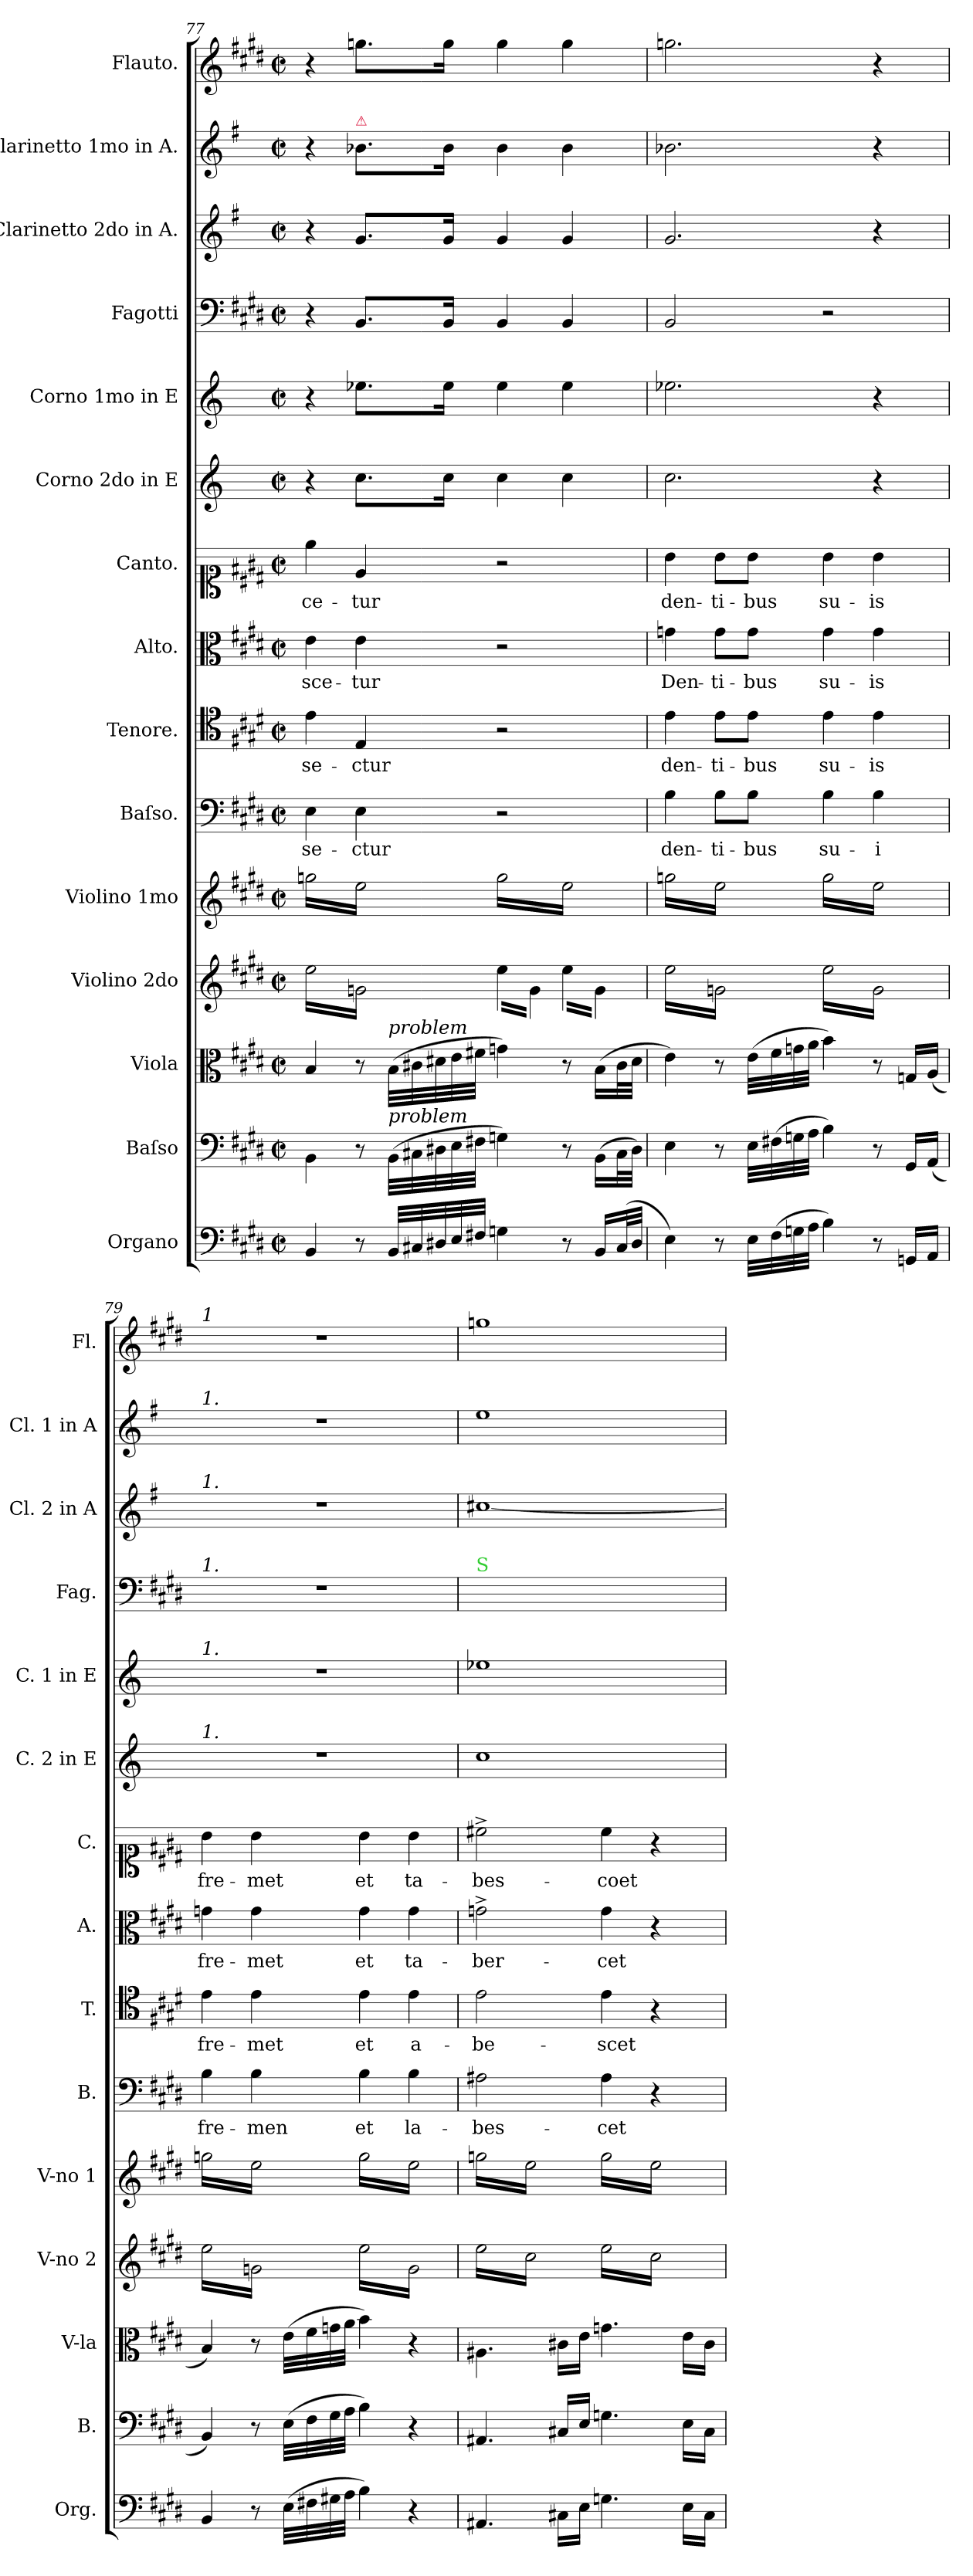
**kern	**kern	**kern	**kern	**kern	**kern	**text	**kern	**text	**kern	**text	**kern	**text	**kern	**kern	**kern	**kern	**kern	**kern
*part15	*part14	*part13	*part12	*part11	*part10	*part10	*part9	*part9	*part8	*part8	*part7	*part7	*part6	*part5	*part4	*part3	*part2	*part1
*staff15	*staff14	*staff13	*staff12	*staff11	*staff10	*staff10	*staff9	*staff9	*staff8	*staff8	*staff7	*staff7	*staff6	*staff5	*staff4	*staff3	*staff2	*staff1
*I"Organo	*I"Baſso	*I"Viola	*I"Violino 2do	*I"Violino 1mo	*I"Baſso.	*	*I"Tenore.	*	*I"Alto.	*	*I"Canto.	*	*I"Corno 2do in E	*I"Corno 1mo in E	*I"Fagotti	*I"Clarinetto 2do in A.	*I"Clarinetto 1mo in A.	*I"Flauto.
*I'Org.	*I'B.	*I'V-la	*I'V-no 2	*I'V-no 1	*I'B.	*	*I'T.	*	*I'A.	*	*I'C.	*	*I'C. 2 in E	*I'C. 1 in E	*I'Fag.	*I'Cl. 2 in A	*I'Cl. 1 in A	*I'Fl.
*clefF4	*clefF4	*clefC3	*clefG2	*clefG2	*clefF4	*	*clefC4	*	*clefC3	*	*clefC1	*	*clefG2	*clefG2	*clefF4	*clefG2	*clefG2	*clefG2
*	*	*	*	*	*	*	*	*	*	*	*	*	*ITrd5c8	*ITrd5c8	*	*ITrd2c3	*ITrd2c3	*
*k[f#c#g#d#]	*k[f#c#g#d#]	*k[f#c#g#d#]	*k[f#c#g#d#]	*k[f#c#g#d#]	*k[f#c#g#d#]	*	*k[f#c#g#d#]	*	*k[f#c#g#d#]	*	*k[f#c#g#d#]	*	*k[f#c#g#d#]	*k[f#c#g#d#]	*k[f#c#g#d#]	*k[f#c#g#d#]	*k[f#c#g#d#]	*k[f#c#g#d#]
*M2/2	*M2/2	*M2/2	*M2/2	*M2/2	*M2/2	*	*M2/2	*	*M2/2	*	*M2/2	*	*M2/2	*M2/2	*M2/2	*M2/2	*M2/2	*M2/2
*met(c|)	*met(c|)	*met(c|)	*met(c|)	*met(c|)	*met(c|)	*	*met(c|)	*	*met(c|)	*	*met(c|)	*	*met(c|)	*met(c|)	*met(c|)	*met(c|)	*met(c|)	*met(c|)
=77	=77	=77	=77	=77	=77	=77	=77	=77	=77	=77	=77	=77	=77	=77	=77	=77	=77	=77
*	*	*	*tremolo	*	*	*	*	*	*	*	*	*	*	*	*	*	*	*
*	*	*	*	*tremolo	*	*	*	*	*	*	*	*	*	*	*	*	*	*
4BB/	4BB\	4B/	16ee\LL	16ggn\LL	4E\	-se-	4e\	-se-	4e\	-sce-	4ee\	-ce-	4r	4r	4r	4r	4r	4r
.	.	.	16g\	16ee\	.	.	.	.	.	.	.	.	.	.	.	.	.	.
.	.	.	16ee\	16ggn\	.	.	.	.	.	.	.	.	.	.	.	.	.	.
.	.	.	16g\	16ee\	.	.	.	.	.	.	.	.	.	.	.	.	.	.
!	!	!	!	!	!	!	!	!	!	!	!	!	!	!	!	!	!LO:TX:a:color=crimson:t=⚠	!
8r	8r	8r	16ee\	16ggn\	4E\	-ctur	4E/	-ctur	4e\	-tur	4e/	-tur	8.e\L	8.gn\L	8.BB/L	8.e/L	8.gn\L	8.ggn\L
.	.	.	16g\	16ee\	.	.	.	.	.	.	.	.	.	.	.	.	.	.
*Xtuplet	*Xtuplet	*Xtuplet	*	*	*	*	*	*	*	*	*	*	*	*	*	*	*	*
!	!	!LO:TX:a:i:t=problem	!	!	!	!	!	!	!	!	!	!	!	!	!	!	!	!
!	!LO:TX:a:i:t=problem	!	!	!	!	!	!	!	!	!	!	!	!	!	!	!	!	!
40BB/LLL	(40BB\LLL	(40B\LLL	16ee\	16ggn\	.	.	.	.	.	.	.	.	.	.	.	.	.	.
40C#X/	40C#X\	40c#X\	.	.	.	.	.	.	.	.	.	.	.	.	.	.	.	.
40D#X/	40D#X\	40d#X\	.	.	.	.	.	.	.	.	.	.	.	.	.	.	.	.
.	.	.	16g\JJ	16ee\JJ	.	.	.	.	.	.	.	.	16e\Jk	16g\Jk	16BB/Jk	16e/Jk	16g\Jk	16gg\Jk
40E/	40E\	40e\	.	.	.	.	.	.	.	.	.	.	.	.	.	.	.	.
40F#X/JJJ	40F#X\JJJ	40f#X\JJJ	.	.	.	.	.	.	.	.	.	.	.	.	.	.	.	.
4Gn\	4Gn\)	4gn\)	16ee\LL	16gg\LL	2r	.	2r	.	2r	.	2r	.	4e\	4g\	4BB/	4e/	4g\	4gg\
.	.	.	16g\	16ee\	.	.	.	.	.	.	.	.	.	.	.	.	.	.
.	.	.	16ee\	16gg\	.	.	.	.	.	.	.	.	.	.	.	.	.	.
.	.	.	16g\JJ	16ee\	.	.	.	.	.	.	.	.	.	.	.	.	.	.
8r	8r	8r	16ee\LL	16gg\	.	.	.	.	.	.	.	.	4e\	4g\	4BB/	4e/	4g\	4gg\
.	.	.	16g\	16ee\	.	.	.	.	.	.	.	.	.	.	.	.	.	.
16BB/LL	(16BB\LL	(16B\LL	16ee\	16gg\	.	.	.	.	.	.	.	.	.	.	.	.	.	.
(32C#/L	32C#\L	32c#\L	16g\JJ	16ee\JJ	.	.	.	.	.	.	.	.	.	.	.	.	.	.
32D#/JJJ	32D#\JJJ)	32d#\JJJ	.	.	.	.	.	.	.	.	.	.	.	.	.	.	.	.
=78	=78	=78	=78	=78	=78	=78	=78	=78	=78	=78	=78	=78	=78	=78	=78	=78	=78	=78
4E\)	4E\	4e\)	16ee\LL	16ggn\LL	4B\	den-	4e\	den-	4gn\	Den-	4b\	den-	2.e\	2.gn\	2BB/	2.e/	2.gn\	2.ggn\
.	.	.	16g\	16ee\	.	.	.	.	.	.	.	.	.	.	.	.	.	.
.	.	.	16ee\	16ggn\	.	.	.	.	.	.	.	.	.	.	.	.	.	.
.	.	.	16g\	16ee\	.	.	.	.	.	.	.	.	.	.	.	.	.	.
8r	8r	8r	16ee\	16ggn\	8B\L	-ti-	8e\L	-ti-	8g\L	-ti-	8b\L	-ti-	.	.	.	.	.	.
.	.	.	16g\	16ee\	.	.	.	.	.	.	.	.	.	.	.	.	.	.
32E\LLL	32E\LLL	(32e\LLL	16ee\	16ggn\	8B\J	-bus	8e\J	-bus	8g\J	-bus	8b\J	-bus	.	.	.	.	.	.
(32F#\	(32F#X\	32f#\	.	.	.	.	.	.	.	.	.	.	.	.	.	.	.	.
32Gn\	32Gn\	32gn\	16g\JJ	16ee\JJ	.	.	.	.	.	.	.	.	.	.	.	.	.	.
32A\JJJ	32A\JJJ	32a\JJJ	.	.	.	.	.	.	.	.	.	.	.	.	.	.	.	.
4B\)	4B\)	4b\)	16ee\LL	16gg\LL	4B\	su-	4e\	su-	4g\	su-	4b\	su-	.	.	2r	.	.	.
.	.	.	16g\	16ee\	.	.	.	.	.	.	.	.	.	.	.	.	.	.
.	.	.	16ee\	16gg\	.	.	.	.	.	.	.	.	.	.	.	.	.	.
.	.	.	16g\	16ee\	.	.	.	.	.	.	.	.	.	.	.	.	.	.
8r	8r	8r	16ee\	16gg\	4B\	-i	4e\	-is	4g\	-is	4b\	-is	4r	4r	.	4r	4r	4r
.	.	.	16g\	16ee\	.	.	.	.	.	.	.	.	.	.	.	.	.	.
16GGn/LL	16GG#/LL	16Gn/LL	16ee\	16gg\	.	.	.	.	.	.	.	.	.	.	.	.	.	.
16AA/JJ	(16AA/JJ	(16A/JJ	16g\JJ	16ee\JJ	.	.	.	.	.	.	.	.	.	.	.	.	.	.
=79	=79	=79	=79	=79	=79	=79	=79	=79	=79	=79	=79	=79	=79	=79	=79	=79	=79	=79
!	!	!	!	!	!	!	!	!	!	!	!	!	!	!	!	!	!	!LO:TX:a:i:t=1
!	!	!	!	!	!	!	!	!	!	!	!	!	!	!	!	!	!LO:TX:a:i:t=1.	!
!	!	!	!	!	!	!	!	!	!	!	!	!	!	!	!	!LO:TX:a:i:t=1.	!	!
!	!	!	!	!	!	!	!	!	!	!	!	!	!	!	!LO:TX:a:i:t=1.	!	!	!
!	!	!	!	!	!	!	!	!	!	!	!	!	!	!LO:TX:a:i:t=1.	!	!	!	!
!	!	!	!	!	!	!	!	!	!	!	!	!	!LO:TX:a:i:t=1.	!	!	!	!	!
4BB/	4BB/)	4B/)	16ee\LL	16ggn\LL	4B\	fre-	4e\	fre-	4gn\	fre-	4b\	fre-	1r	1r	1r	1r	1r	1r
.	.	.	16g\	16ee\	.	.	.	.	.	.	.	.	.	.	.	.	.	.
.	.	.	16ee\	16ggn\	.	.	.	.	.	.	.	.	.	.	.	.	.	.
.	.	.	16g\	16ee\	.	.	.	.	.	.	.	.	.	.	.	.	.	.
8r	8r	8r	16ee\	16ggn\	4B\	-men	4e\	-met	4g\	-met	4b\	-met	.	.	.	.	.	.
.	.	.	16g\	16ee\	.	.	.	.	.	.	.	.	.	.	.	.	.	.
(32E\LLL	(32E\LLL	(32e\LLL	16ee\	16ggn\	.	.	.	.	.	.	.	.	.	.	.	.	.	.
32F#X\	32F#\	32f#\	.	.	.	.	.	.	.	.	.	.	.	.	.	.	.	.
32G#X\	32G#\	32gn\	16g\JJ	16ee\JJ	.	.	.	.	.	.	.	.	.	.	.	.	.	.
32A\JJJ	32A\JJJ	32a\JJJ	.	.	.	.	.	.	.	.	.	.	.	.	.	.	.	.
4B\)	4B\)	4b\)	16ee\LL	16gg\LL	4B\	et	4e\	et	4g\	et	4b\	et	.	.	.	.	.	.
.	.	.	16g\	16ee\	.	.	.	.	.	.	.	.	.	.	.	.	.	.
.	.	.	16ee\	16gg\	.	.	.	.	.	.	.	.	.	.	.	.	.	.
.	.	.	16g\	16ee\	.	.	.	.	.	.	.	.	.	.	.	.	.	.
4r	4r	4r	16ee\	16gg\	4B\	la-	4e\	a-	4g\	ta-	4b\	ta-	.	.	.	.	.	.
.	.	.	16g\	16ee\	.	.	.	.	.	.	.	.	.	.	.	.	.	.
.	.	.	16ee\	16gg\	.	.	.	.	.	.	.	.	.	.	.	.	.	.
.	.	.	16g\JJ	16ee\JJ	.	.	.	.	.	.	.	.	.	.	.	.	.	.
=80	=80	=80	=80	=80	=80	=80	=80	=80	=80	=80	=80	=80	=80	=80	=80	=80	=80	=80
!	!	!	!	!	!	!	!	!	!	!	!	!	!	!	!LO:TX:a:color=limegreen:t=S	!	!	!
4.AA#X/	4.AA#X/	4.A#X\	16ee\LL	16ggn\LL	2A#X\	-bes-	2e\	-be-	2gn^\	-ber-	2cc#X^\	-bes-	1e/	1gn/	1ryy	[1a#X/	1cc#\	1ggn\
.	.	.	16cc#\	16ee\	.	.	.	.	.	.	.	.	.	.	.	.	.	.
.	.	.	16ee\	16ggn\	.	.	.	.	.	.	.	.	.	.	.	.	.	.
.	.	.	16cc#\	16ee\	.	.	.	.	.	.	.	.	.	.	.	.	.	.
.	.	.	16ee\	16ggn\	.	.	.	.	.	.	.	.	.	.	.	.	.	.
.	.	.	16cc#\	16ee\	.	.	.	.	.	.	.	.	.	.	.	.	.	.
16C#X\LL	16C#X/LL	16c#X\LL	16ee\	16ggn\	.	.	.	.	.	.	.	.	.	.	.	.	.	.
16E\JJ	16E/JJ	16e\JJ	16cc#\JJ	16ee\JJ	.	.	.	.	.	.	.	.	.	.	.	.	.	.
4.Gn\	4.Gn\	4.gn\	16ee\LL	16gg\LL	4A#\	-cet	4e\	-scet	4g\	-cet	4cc#\	-coet	.	.	.	.	.	.
.	.	.	16cc#\	16ee\	.	.	.	.	.	.	.	.	.	.	.	.	.	.
.	.	.	16ee\	16gg\	.	.	.	.	.	.	.	.	.	.	.	.	.	.
.	.	.	16cc#\	16ee\	.	.	.	.	.	.	.	.	.	.	.	.	.	.
.	.	.	16ee\	16gg\	4r	.	4r	.	4r	.	4r	.	.	.	.	.	.	.
.	.	.	16cc#\	16ee\	.	.	.	.	.	.	.	.	.	.	.	.	.	.
16E\LL	16E\LL	16e\LL	16ee\	16gg\	.	.	.	.	.	.	.	.	.	.	.	.	.	.
16C#\JJ	16C#\JJ	16c#\JJ	16cc#\JJ	16ee\JJ	.	.	.	.	.	.	.	.	.	.	.	.	.	.
*	*	*	*	*Xtremolo	*	*	*	*	*	*	*	*	*	*	*	*	*	*
*	*	*	*Xtremolo	*	*	*	*	*	*	*	*	*	*	*	*	*	*	*
.	.	.	.	.	.	.	.	.	.	.	.	.	.	.	.	.	.	.
.	.	.	.	.	.	.	.	.	.	.	.	.	.	.	.	.	.	.
.	.	.	.	.	.	.	.	.	.	.	.	.	.	.	.	.	.	.
.	.	.	.	.	.	.	.	.	.	.	.	.	.	.	.	.	.	.
=	=	=	=	=	=	=	=	=	=	=	=	=	=	=	=	=	=	=
*-	*-	*-	*-	*-	*-	*-	*-	*-	*-	*-	*-	*-	*-	*-	*-	*-	*-	*-
